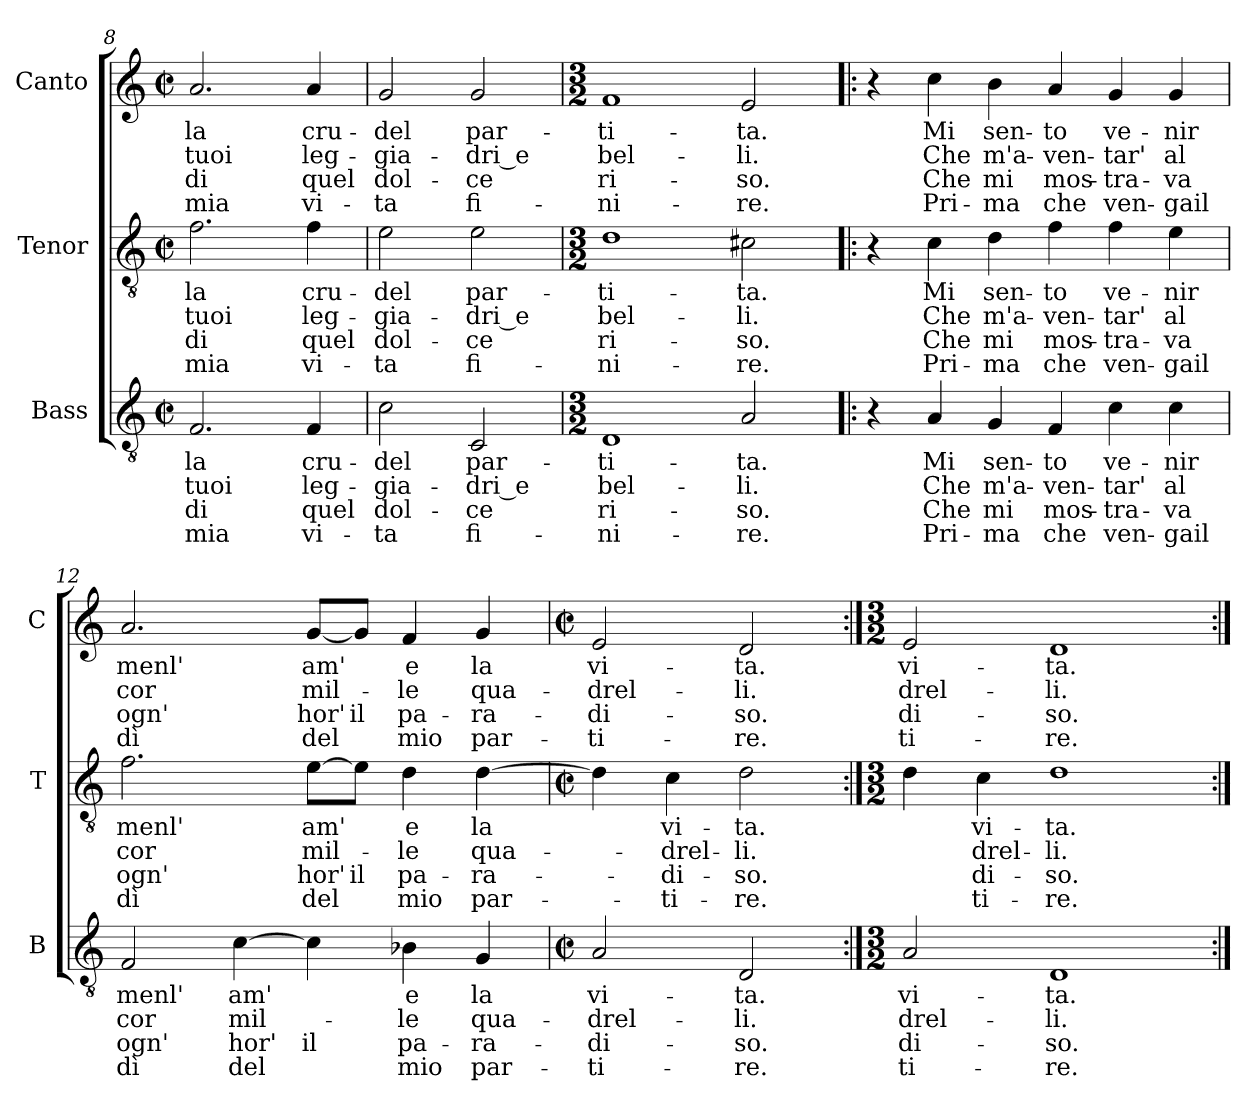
**kern	**text	**text	**text	**text	**kern	**text	**text	**text	**text	**kern	**text	**text	**text	**text
*part3	*part3	*part3	*part3	*part3	*part2	*part2	*part2	*part2	*part2	*part1	*part1	*part1	*part1	*part1
*staff3	*staff3	*staff3	*staff3	*staff3	*staff2	*staff2	*staff2	*staff2	*staff2	*staff1	*staff1	*staff1	*staff1	*staff1
*I"Bass	*	*	*	*	*I"Tenor	*	*	*	*	*I"Canto	*	*	*	*
*I'B	*	*	*	*	*I'T	*	*	*	*	*I'C	*	*	*	*
*clefGv2	*	*	*	*	*clefGv2	*	*	*	*	*clefG2	*	*	*	*
*k[]	*	*	*	*	*k[]	*	*	*	*	*k[]	*	*	*	*
*C:	*	*	*	*	*C:	*	*	*	*	*C:	*	*	*	*
*M2/2	*	*	*	*	*M2/2	*	*	*	*	*M2/2	*	*	*	*
*met(c|)	*	*	*	*	*met(c|)	*	*	*	*	*met(c|)	*	*	*	*
=8	=8	=8	=8	=8	=8	=8	=8	=8	=8	=8	=8	=8	=8	=8
2.F/	-la	tuoi	di	mia	2.f\	-la	tuoi	di	mia	2.a/	-la	tuoi	di	mia
4F/	cru-	leg-	quel	vi-	4f\	cru-	leg-	quel	vi-	4a/	cru-	leg-	quel	vi-
=9	=9	=9	=9	=9	=9	=9	=9	=9	=9	=9	=9	=9	=9	=9
2c\	-del	-gia-	dol-	-ta	2e\	-del	-gia-	dol-	-ta	2g/	-del	-gia-	dol-	-ta
2C/	par-	-dri_e	-ce	fi-	2e\	par-	-dri_e	-ce	fi-	2g/	par-	-dri_e	-ce	fi-
=10	=10	=10	=10	=10	=10	=10	=10	=10	=10	=10	=10	=10	=10	=10
*M3/2	*	*	*	*	*M3/2	*	*	*	*	*M3/2	*	*	*	*
1D	-ti-	bel-	ri-	-ni-	1d	-ti-	bel-	ri-	-ni-	1f	-ti-	bel-	ri-	-ni-
2A/	-ta.	-li.	-so.	-re.	2c#X\	-ta.	-li.	-so.	-re.	2e/	-ta.	-li.	-so.	-re.
!!LO:LB:g=z
=11!|:	=11!|:	=11!|:	=11!|:	=11!|:	=11!|:	=11!|:	=11!|:	=11!|:	=11!|:	=11!|:	=11!|:	=11!|:	=11!|:	=11!|:
4r	.	.	.	.	4r	.	.	.	.	4r	.	.	.	.
4A/	Mi	Che	Che	Pri-	4c\	Mi	Che	Che	Pri-	4cc\	Mi	Che	Che	Pri-
4G/	sen-	m'a-	mi	-ma	4d\	sen-	m'a-	mi	-ma	4b\	sen-	m'a-	mi	-ma
4F/	-to	-ven-	mos-	che	4f\	-to	-ven-	mos-	che	4a/	-to	-ven-	mos-	che
4c\	ve-	-tar'	-tra-	ven-	4f\	ve-	-tar'	-tra-	ven-	4g/	ve-	-tar'	-tra-	ven-
4c\	-nir	al	-va	-gail	4e\	-nir	al	-va	-gail	4g/	-nir	al	-va	-gail
=12	=12	=12	=12	=12	=12	=12	=12	=12	=12	=12	=12	=12	=12	=12
2F/	menl'	cor	ogn'	dì	2.f\	menl'	cor	ogn'	dì	2.a/	menl'	cor	ogn'	dì
[4c\	am'	mil-	hor'	del	.	.	.	.	.	.	.	.	.	.
4c\]	.	.	il	.	[8e\L	am'	mil-	hor'	del	[8g/L	am'	mil-	hor'	del
.	.	.	.	.	8e\J]	.	.	il	.	8g/J]	.	.	il	.
4B-X\	e	-le	pa-	mio	4d\	e	-le	pa-	mio	4f/	e	-le	pa-	mio
4G/	la	qua-	-ra-	par-	[4d\	la	qua-	-ra-	par-	4g/	la	qua-	-ra-	par-
=13	=13	=13	=13	=13	=13	=13	=13	=13	=13	=13	=13	=13	=13	=13
*M2/2	*	*	*	*	*M2/2	*	*	*	*	*M2/2	*	*	*	*
*met(c|)	*	*	*	*	*met(c|)	*	*	*	*	*met(c|)	*	*	*	*
2A/	vi-	-drel-	-di-	-ti-	4d\]	.	.	.	.	2e/	vi-	-drel-	-di-	-ti-
.	.	.	.	.	4c\	vi-	-drel-	-di-	-ti-	.	.	.	.	.
2D/	-ta.	-li.	-so.	-re.	2d\	-ta.	-li.	-so.	-re.	2d/	-ta.	-li.	-so.	-re.
=14:|!	=14:|!	=14:|!	=14:|!	=14:|!	=14:|!	=14:|!	=14:|!	=14:|!	=14:|!	=14:|!	=14:|!	=14:|!	=14:|!	=14:|!
*M3/2	*	*	*	*	*M3/2	*	*	*	*	*M3/2	*	*	*	*
2A/	vi-	drel-	di-	ti-	4d\	.	.	.	.	2e/	vi-	drel-	di-	ti-
.	.	.	.	.	4c\	vi-	drel-	di-	ti-	.	.	.	.	.
1D	-ta.	-li.	-so.	-re.	1d	-ta.	-li.	-so.	-re.	1d	-ta.	-li.	-so.	-re.
=:|!	=:|!	=:|!	=:|!	=:|!	=:|!	=:|!	=:|!	=:|!	=:|!	=:|!	=:|!	=:|!	=:|!	=:|!
*-	*-	*-	*-	*-	*-	*-	*-	*-	*-	*-	*-	*-	*-	*-
